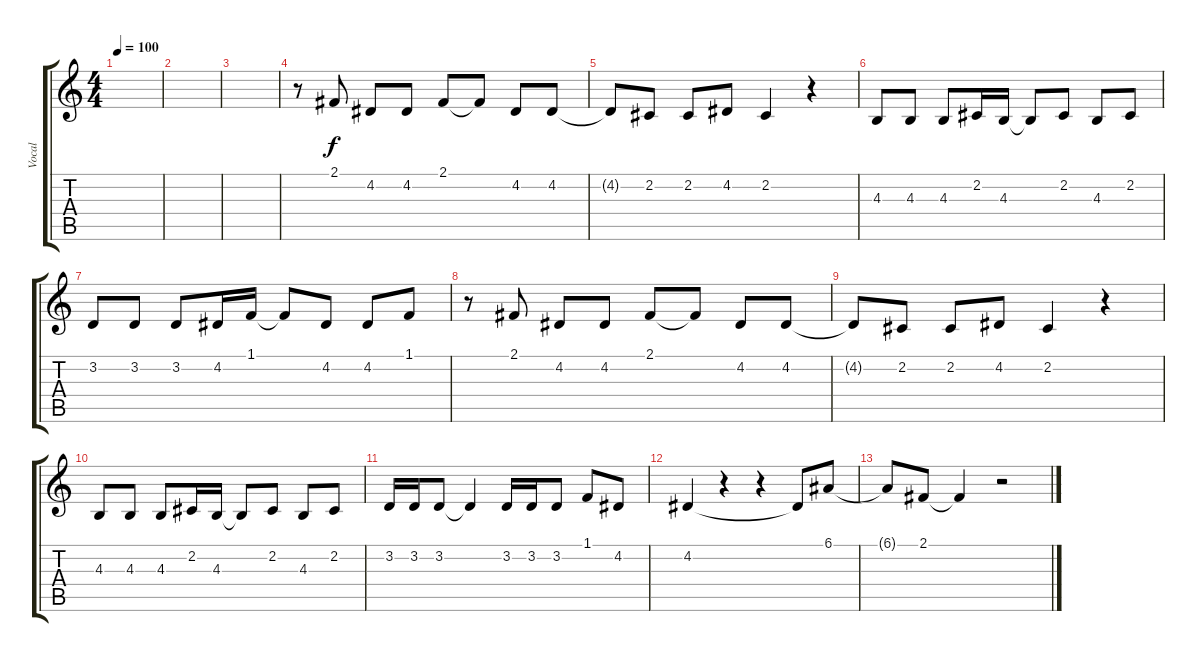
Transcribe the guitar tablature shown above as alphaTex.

\track ("Vocal" "Vocal") {instrument tangoaccordion}
\staff {score tabs}
\tuning (E4 B3 G3 D3 A2 E2) {hide}
\ts (4 4)
\tempo 100
\clef g2
\ks c
|
|
|
r.8 2.1.8 4.2.8 4.2.8 2.1.8 2.1{t}.8 4.2.8 4.2.8 |
4.2{t}.8 2.2.8 2.2.8 4.2.8 2.2.4 r.4 |
4.3.8 4.3.8 4.3.8 2.2.16 4.3.16 4.3{t}.8 2.2.8 4.3.8 2.2.8 |
3.2.8 3.2.8 3.2.8 4.2.16 1.1.16 1.1{t}.8 4.2.8 4.2.8 1.1.8 |
r.8 2.1.8 4.2.8 4.2.8 2.1.8 2.1{t}.8 4.2.8 4.2.8 |
4.2{t}.8 2.2.8 2.2.8 4.2.8 2.2.4 r.4 |
4.3.8 4.3.8 4.3.8 2.2.16 4.3.16 4.3{t}.8 2.2.8 4.3.8 2.2.8 |
3.2.16 3.2.16 3.2.8 3.2{t}.4 3.2.16 3.2.16 3.2.8 1.1.8 4.2.8 |
4.2.4 r.4 r.4 4.2{t}.8 6.1.8 |
6.1{t}.8 2.1.8 2.1{t}.4 r.2
